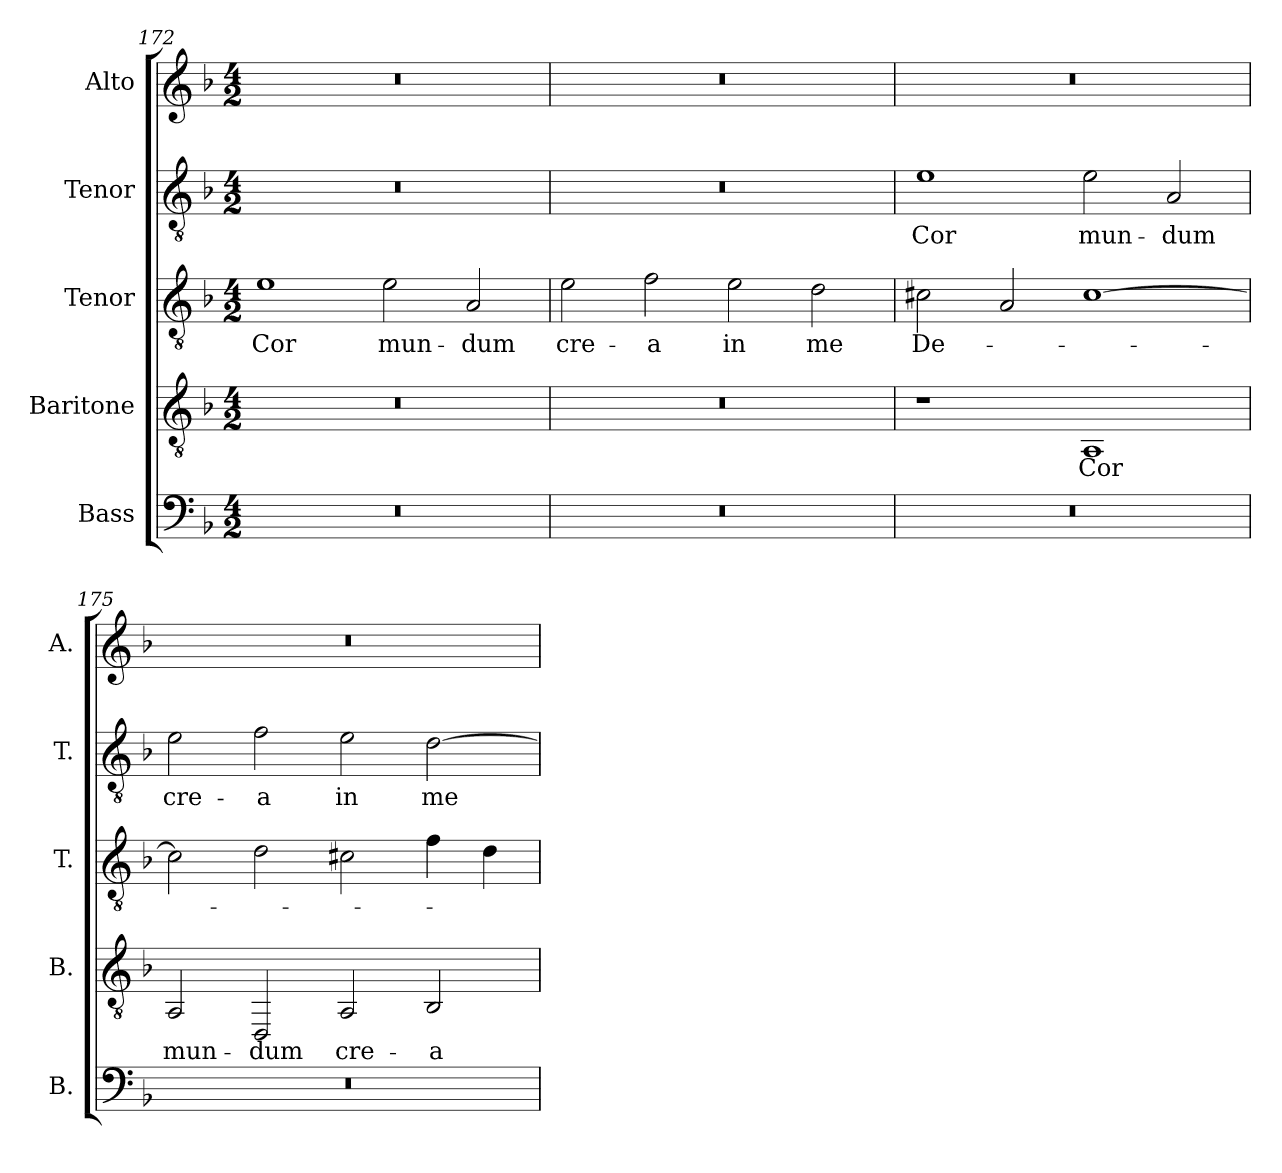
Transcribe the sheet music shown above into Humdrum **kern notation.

**kern	**kern	**text	**kern	**text	**kern	**text	**kern
*part5	*part4	*part4	*part3	*part3	*part2	*part2	*part1
*staff5	*staff4	*staff4	*staff3	*staff3	*staff2	*staff2	*staff1
*I"Bass	*I"Baritone	*	*I"Tenor	*	*I"Tenor	*	*I"Alto
*I'B.	*I'B.	*	*I'T.	*	*I'T.	*	*I'A.
!!LO:LB:g=z
*clefF4	*clefGv2	*	*clefGv2	*	*clefGv2	*	*clefG2
*	*	*	*ITrd7c12	*	*ITrd7c12	*	*
*k[b-]	*k[b-]	*	*k[b-]	*	*k[b-]	*	*k[b-]
*F:	*F:	*	*F:	*	*F:	*	*F:
*M4/2	*M4/2	*	*M4/2	*	*M4/2	*	*M4/2
=172	=172	=172	=172	=172	=172	=172	=172
!LO:N:vis=1	!LO:N:vis=1	!	!	!	!	!	!
!	!	!	!	!LO:LY:b:color=#000000	!LO:N:vis=1	!	!LO:N:vis=1
0r	0r	.	1Ei	Cor	0r	.	0r
!	!	!	!	!LO:LY:b:color=#000000	!	!	!
.	.	.	2Ei\	mun-	.	.	.
!	!	!	!	!LO:LY:b:color=#000000	!	!	!
.	.	.	2AAi/	-dum	.	.	.
=173	=173	=173	=173	=173	=173	=173	=173
!LO:N:vis=1	!LO:N:vis=1	!	!	!	!	!	!
!	!	!	!	!LO:LY:b:color=#000000	!LO:N:vis=1	!	!LO:N:vis=1
0r	0r	.	2Ei\	cre-	0r	.	0r
!	!	!	!	!LO:LY:b:color=#000000	!	!	!
.	.	.	2Fi\	-a	.	.	.
!	!	!	!	!LO:LY:b:color=#000000	!	!	!
.	.	.	2Ei\	in	.	.	.
!	!	!	!	!LO:LY:b:color=#000000	!	!	!
.	.	.	2Di\	me	.	.	.
=174	=174	=174	=174	=174	=174	=174	=174
!LO:N:vis=1	!	!	!	!	!	!	!
!	!	!	!	!LO:LY:b:color=#000000	!	!	!
!	!	!	!	!	!	!LO:LY:b:color=#000000	!LO:N:vis=1
0r	1r	.	2C#Xi\	De-	1Ei	Cor	0r
.	.	.	2AAi/	.	.	.	.
!	!	!LO:LY:b:color=#000000	!	!	!	!	!
!	!	!	!	!	!	!LO:LY:b:color=#000000	!
.	1AAi	Cor	[1C#i	.	2Ei\	mun-	.
!	!	!	!	!	!	!LO:LY:b:color=#000000	!
.	.	.	.	.	2AAi/	-dum	.
=175	=175	=175	=175	=175	=175	=175	=175
!LO:N:vis=1	!	!	!	!	!	!	!
!	!	!LO:LY:b:color=#000000	!	!	!	!	!
!	!	!	!	!	!	!LO:LY:b:color=#000000	!LO:N:vis=1
0r	2AAi/	mun-	2C#i\]	.	2Ei\	cre-	0r
!	!	!LO:LY:b:color=#000000	!	!	!	!	!
!	!	!	!	!	!	!LO:LY:b:color=#000000	!
.	2DDi/	-dum	2Di\	.	2Fi\	-a	.
!	!	!LO:LY:b:color=#000000	!	!	!	!	!
!	!	!	!	!	!	!LO:LY:b:color=#000000	!
.	2AAi/	cre-	2C#i\	.	2Ei\	in	.
!	!	!LO:LY:b:color=#000000	!	!	!	!	!
!	!	!	!	!	!	!LO:LY:b:color=#000000	!
.	2BB-i/	-a	4Fi\	.	[2Di\	me	.
.	.	.	4Di\	.	.	.	.
=	=	=	=	=	=	=	=
*-	*-	*-	*-	*-	*-	*-	*-
